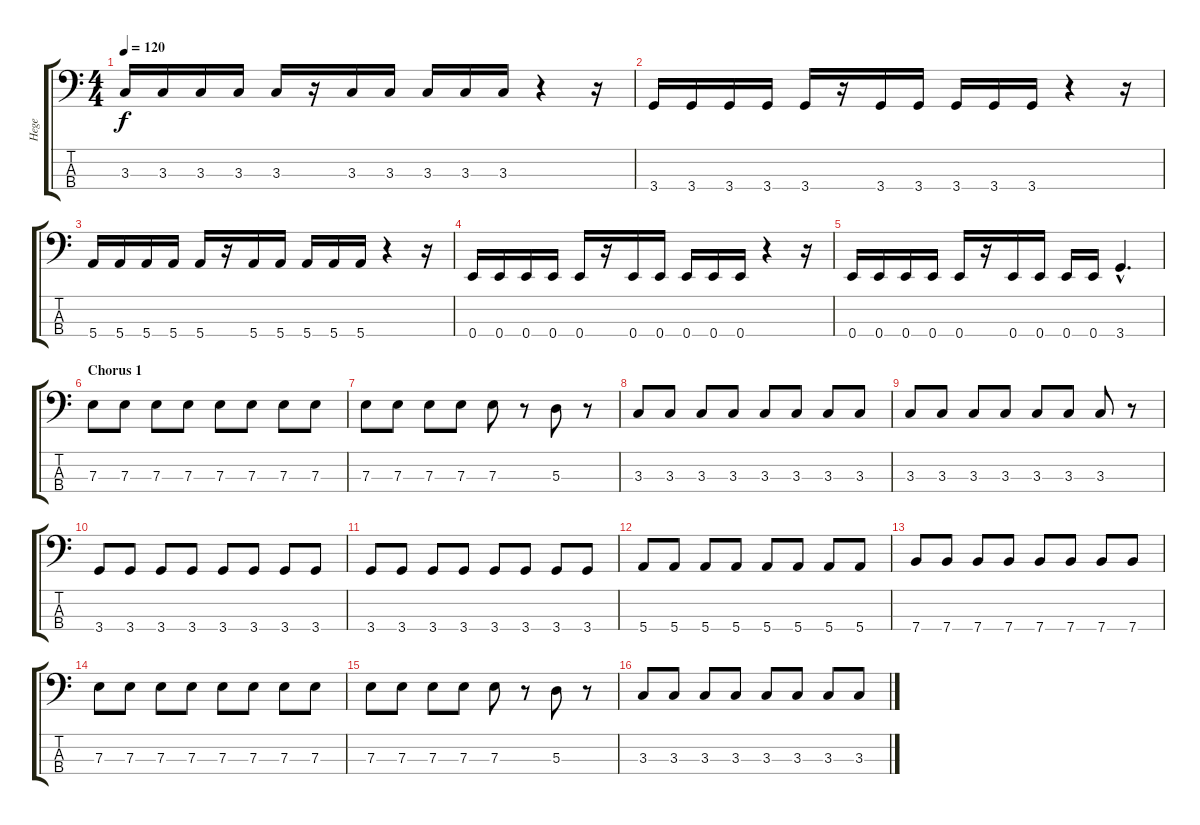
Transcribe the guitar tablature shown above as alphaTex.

\track ("Hege" "Hege") {instrument electricbassfinger}
\staff {score tabs}
\tuning (G2 D2 A1 E1) {hide}
\ts (4 4)
\tempo 120
\clef f4
\ks c
3.3.16{dy f} 3.3.16 3.3.16 3.3.16 3.3.16 r.16 3.3.16 3.3.16 3.3.16 3.3.16 3.3.16 r.4 r.16 |
3.4.16 3.4.16 3.4.16 3.4.16 3.4.16 r.16 3.4.16 3.4.16 3.4.16 3.4.16 3.4.16 r.4 r.16 |
5.4.16 5.4.16 5.4.16 5.4.16 5.4.16 r.16 5.4.16 5.4.16 5.4.16 5.4.16 5.4.16 r.4 r.16 |
0.4.16 0.4.16 0.4.16 0.4.16 0.4.16 r.16 0.4.16 0.4.16 0.4.16 0.4.16 0.4.16 r.4 r.16 |
0.4.16 0.4.16 0.4.16 0.4.16 0.4.16 r.16 0.4.16 0.4.16 0.4.16 0.4.16 3.4{hac}.4{d} |
\section ("" "Chorus 1")
7.3.8 7.3.8 7.3.8 7.3.8 7.3.8 7.3.8 7.3.8 7.3.8 |
7.3.8 7.3.8 7.3.8 7.3.8 7.3.8 r.8 5.3.8 r.8 |
3.3.8 3.3.8 3.3.8 3.3.8 3.3.8 3.3.8 3.3.8 3.3.8 |
3.3.8 3.3.8 3.3.8 3.3.8 3.3.8 3.3.8 3.3.8 r.8 |
3.4.8 3.4.8 3.4.8 3.4.8 3.4.8 3.4.8 3.4.8 3.4.8 |
3.4.8 3.4.8 3.4.8 3.4.8 3.4.8 3.4.8 3.4.8 3.4.8 |
5.4.8 5.4.8 5.4.8 5.4.8 5.4.8 5.4.8 5.4.8 5.4.8 |
7.4.8 7.4.8 7.4.8 7.4.8 7.4.8 7.4.8 7.4.8 7.4.8 |
7.3.8 7.3.8 7.3.8 7.3.8 7.3.8 7.3.8 7.3.8 7.3.8 |
7.3.8 7.3.8 7.3.8 7.3.8 7.3.8 r.8 5.3.8 r.8 |
3.3.8 3.3.8 3.3.8 3.3.8 3.3.8 3.3.8 3.3.8 3.3.8
